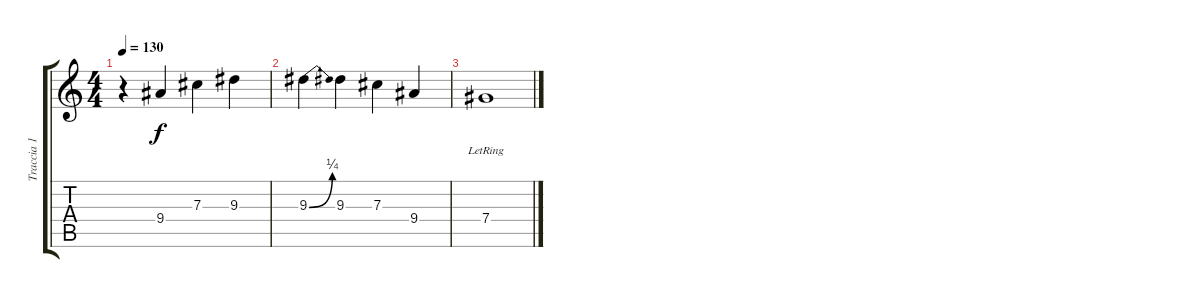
\track ("Traccia 1" "Traccia 1") {instrument overdrivenguitar}
\staff {score tabs}
\tuning (Eb4 Bb3 Gb3 Db3 Ab2 Eb2) {hide}
\ts (4 4)
\tempo 130
\clef g2
\ks c
r.4{dy f instrument overdrivenguitar} 9.4.4 7.3.4 9.3.4 |
9.3{be (bend 0 0 60 1)}.4 9.3.4 7.3.4 9.4.4 |
7.4{lr}.1
